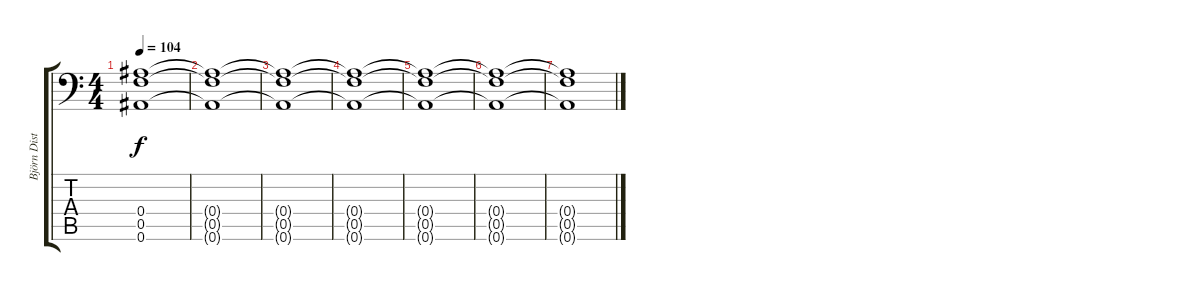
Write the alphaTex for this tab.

\track ("Björn Dist." "Björn Dist") {instrument distortionguitar}
\staff {score tabs}
\tuning (C4 G3 Eb3 Bb2 F2 Bb1) {hide}
\ts (4 4)
\tempo 104
\clef f4
\ks c
(0.4 0.5 0.6).1{dy f volume 6} |
(0.4{t} 0.5{t} 0.6{t}).1 |
(0.4{t} 0.5{t} 0.6{t}).1 |
(0.4{t} 0.5{t} 0.6{t}).1 |
(0.4{t} 0.5{t} 0.6{t}).1 |
(0.4{t} 0.5{t} 0.6{t}).1 |
(0.4{t} 0.5{t} 0.6{t}).1
